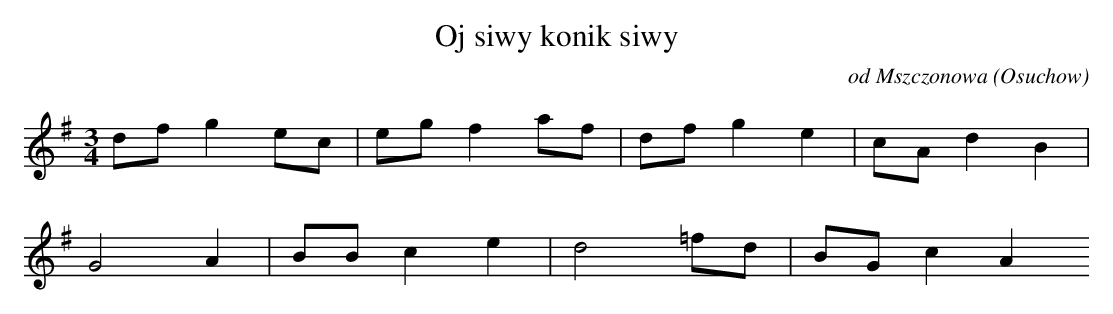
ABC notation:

X:1
T: Oj siwy konik siwy
O: od Mszczonowa (Osuchow)
M: 3/4
L: 1/8
K: G
dfg2ec | egf2af | dfg2e2 | cAd2B2 |
G4A2 | BBc2e2 | d4=fd | BGc2A2
